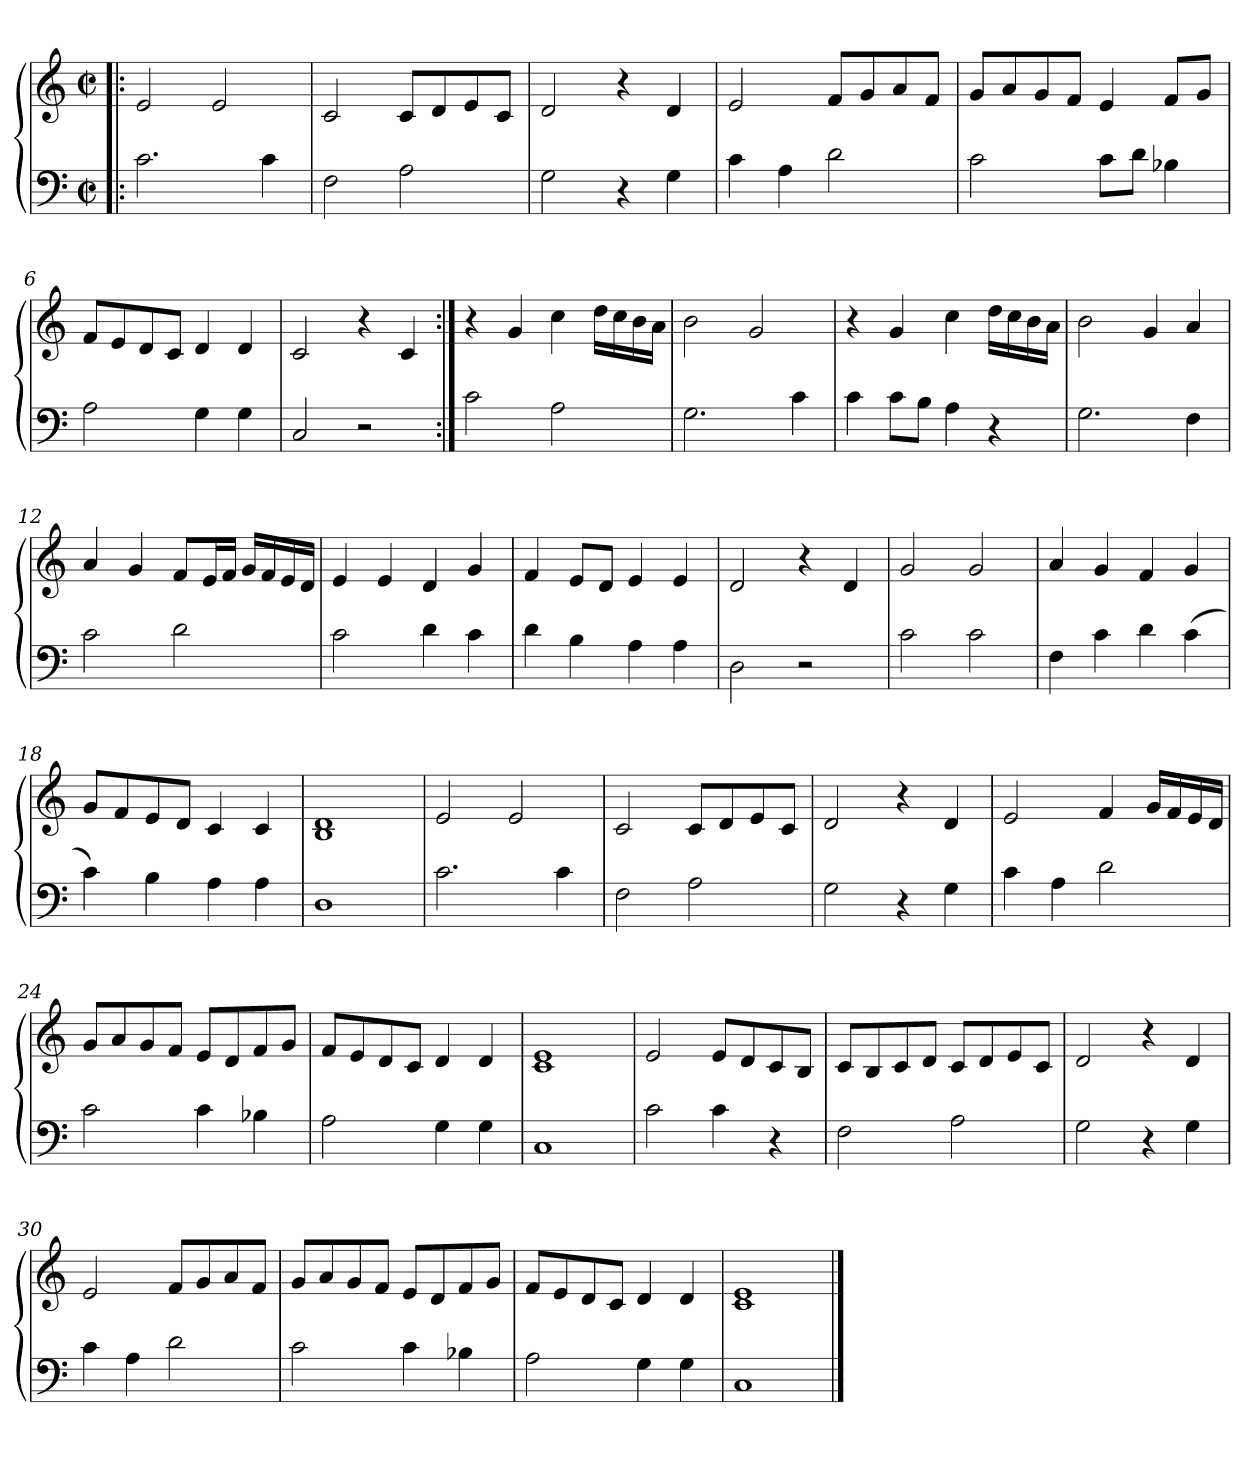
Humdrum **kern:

**kern	**kern
*part1	*part1
*staff2	*staff1
*clefF4	*clefG2
*k[]	*k[]
*M2/2	*M2/2
*met(c|)	*met(c|)
=1!|:	=1!|:
2.c\	2e/
.	2e/
4c\	.
=2	=2
2F\	2c/
2A\	8c/L
.	8d/
.	8e/
.	8c/J
=3	=3
2G\	2d/
4r	4r
4G\	4d/
=4	=4
4c\	2e/
4A\	.
2d\	8f/L
.	8g/
.	8a/
.	8f/J
=5	=5
2c\	8g/L
.	8a/
.	8g/
.	8f/J
8c\L	4e/
8d\J	.
4B-X\	8f/L
.	8g/J
=6	=6
2A\	8f/L
.	8e/
.	8d/
.	8c/J
4G\	4d/
4G\	4d/
!!LO:LB:g=z
=7	=7
2C/	2c/
2r	4r
.	4c/
=8:|!	=8:|!
2c\	4r
.	4g/
2A\	4cc\
.	16dd\LL
.	16cc\
.	16b\
.	16a\JJ
=9	=9
2.G\	2b\
.	2g/
4c\	.
=10	=10
4c\	4r
8c\L	4g/
8B\J	.
4A\	4cc\
4r	16dd\LL
.	16cc\
.	16b\
.	16a\JJ
!!LO:LB:g=z
=11	=11
2.G\	2b\
.	4g/
4F\	4a/
=12	=12
2c\	4a/
.	4g/
2d\	8f/L
.	16e/L
.	16f/JJ
.	16g/LL
.	16f/
.	16e/
.	16d/JJ
=13	=13
2c\	4e/
.	4e/
4d\	4d/
4c\	4g/
=14	=14
4d\	4f/
4B\	8e/L
.	8d/J
4A\	4e/
4A\	4e/
=15	=15
2D\	2d/
2r	4r
.	4d/
!!LO:LB:g=z
=16	=16
2c\	2g/
2c\	2g/
=17	=17
4F\	4a/
4c\	4g/
4d\	4f/
(>4c\	4g/
=18	=18
4c\)	8g/L
.	8f/
4B\	8e/
.	8d/J
4A\	4c/
4A\	4c/
=19	=19
1D	1B 1d
=20	=20
2.c\	2e/
.	2e/
4c\	.
=21	=21
2F\	2c/
2A\	8c/L
.	8d/
.	8e/
.	8c/J
=22	=22
2G\	2d/
4r	4r
4G\	4d/
!!LO:LB:g=z
=23	=23
4c\	2e/
4A\	.
2d\	4f/
.	16g/LL
.	16f/
.	16e/
.	16d/JJ
=24	=24
2c\	8g/L
.	8a/
.	8g/
.	8f/J
4c\	8e/L
.	8d/
4B-X\	8f/
.	8g/J
=25	=25
2A\	8f/L
.	8e/
.	8d/
.	8c/J
4G\	4d/
4G\	4d/
=26	=26
1C	1c 1e
=27	=27
2c\	2e/
4c\	8e/L
.	8d/
4r	8c/
.	8B/J
=28	=28
2F\	8c/L
.	8B/
.	8c/
.	8d/J
2A\	8c/L
.	8d/
.	8e/
.	8c/J
!!LO:LB:g=z
=29	=29
2G\	2d/
4r	4r
4G\	4d/
=30	=30
4c\	2e/
4A\	.
2d\	8f/L
.	8g/
.	8a/
.	8f/J
=31	=31
2c\	8g/L
.	8a/
.	8g/
.	8f/J
4c\	8e/L
.	8d/
4B-X\	8f/
.	8g/J
=32	=32
2A\	8f/L
.	8e/
.	8d/
.	8c/J
4G\	4d/
4G\	4d/
=33	=33
1C	1c 1e
==	==
*-	*-
